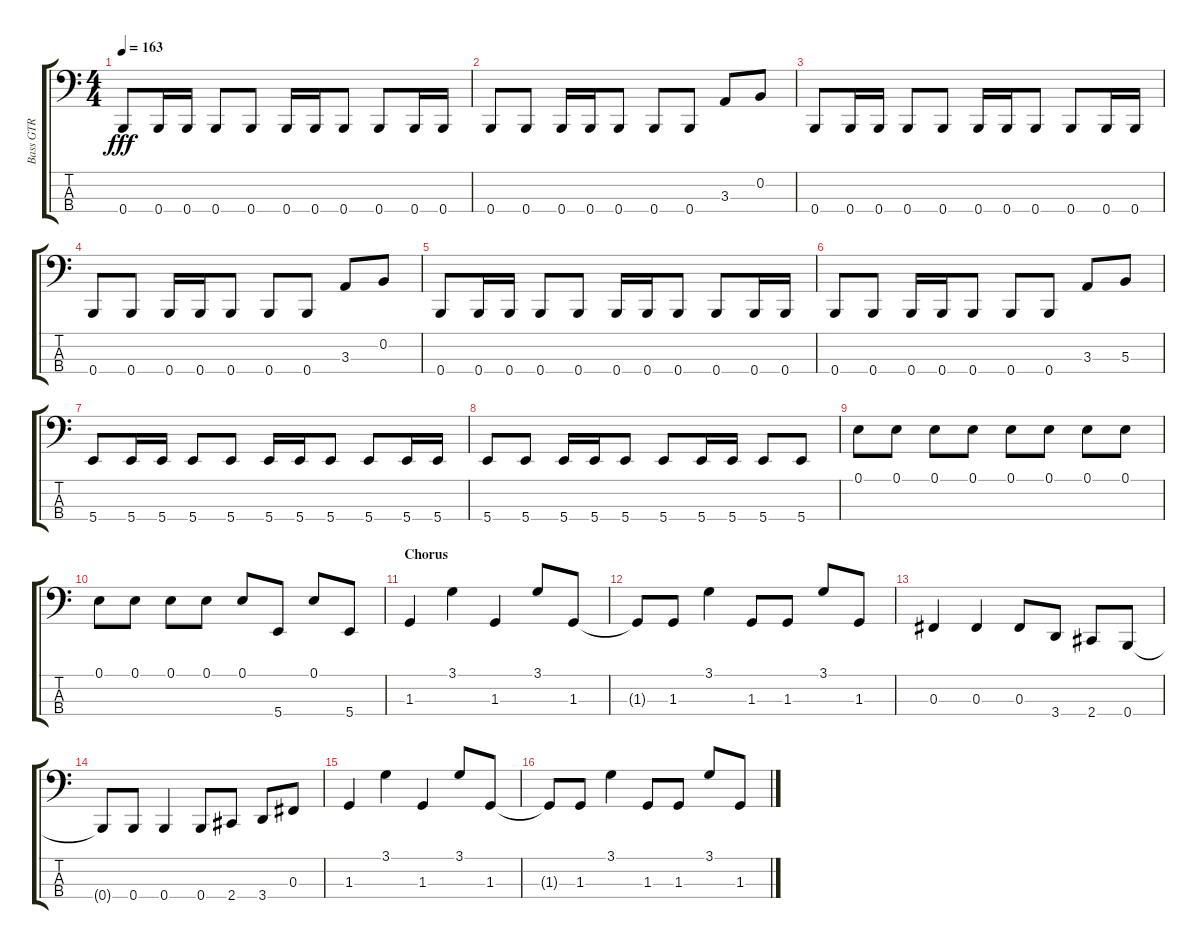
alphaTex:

\track ("Bass GTR" "Bass GTR") {instrument electricbassfinger}
\staff {score tabs}
\tuning (E2 B1 Gb1 B0) {hide}
\ts (4 4)
\tempo 163
\clef f4
\ks aminor
0.4.8{dy fff} 0.4.16 0.4.16 0.4.8 0.4.8 0.4.16 0.4.16 0.4.8 0.4.8 0.4.16 0.4.16 |
0.4.8 0.4.8 0.4.16 0.4.16 0.4.8 0.4.8 0.4.8 3.3.8 0.2.8 |
0.4.8 0.4.16 0.4.16 0.4.8 0.4.8 0.4.16 0.4.16 0.4.8 0.4.8 0.4.16 0.4.16 |
0.4.8 0.4.8 0.4.16 0.4.16 0.4.8 0.4.8 0.4.8 3.3.8 0.2.8 |
0.4.8 0.4.16 0.4.16 0.4.8 0.4.8 0.4.16 0.4.16 0.4.8 0.4.8 0.4.16 0.4.16 |
0.4.8 0.4.8 0.4.16 0.4.16 0.4.8 0.4.8 0.4.8 3.3.8 5.3.8 |
5.4.8 5.4.16 5.4.16 5.4.8 5.4.8 5.4.16 5.4.16 5.4.8 5.4.8 5.4.16 5.4.16 |
5.4.8 5.4.8 5.4.16 5.4.16 5.4.8 5.4.8 5.4.16 5.4.16 5.4.8 5.4.8 |
0.1.8 0.1.8 0.1.8 0.1.8 0.1.8 0.1.8 0.1.8 0.1.8 |
0.1.8 0.1.8 0.1.8 0.1.8 0.1.8 5.4.8 0.1.8 5.4.8 |
\section ("" "Chorus")
1.3.4 3.1.4 1.3.4 3.1.8 1.3.8 |
1.3{t}.8 1.3.8 3.1.4 1.3.8 1.3.8 3.1.8 1.3.8 |
0.3.4 0.3.4 0.3.8 3.4.8 2.4.8 0.4.8 |
0.4{t}.8 0.4.8 0.4.4 0.4.8 2.4.8 3.4.8 0.3.8 |
1.3.4 3.1.4 1.3.4 3.1.8 1.3.8 |
1.3{t}.8 1.3.8 3.1.4 1.3.8 1.3.8 3.1.8 1.3.8
